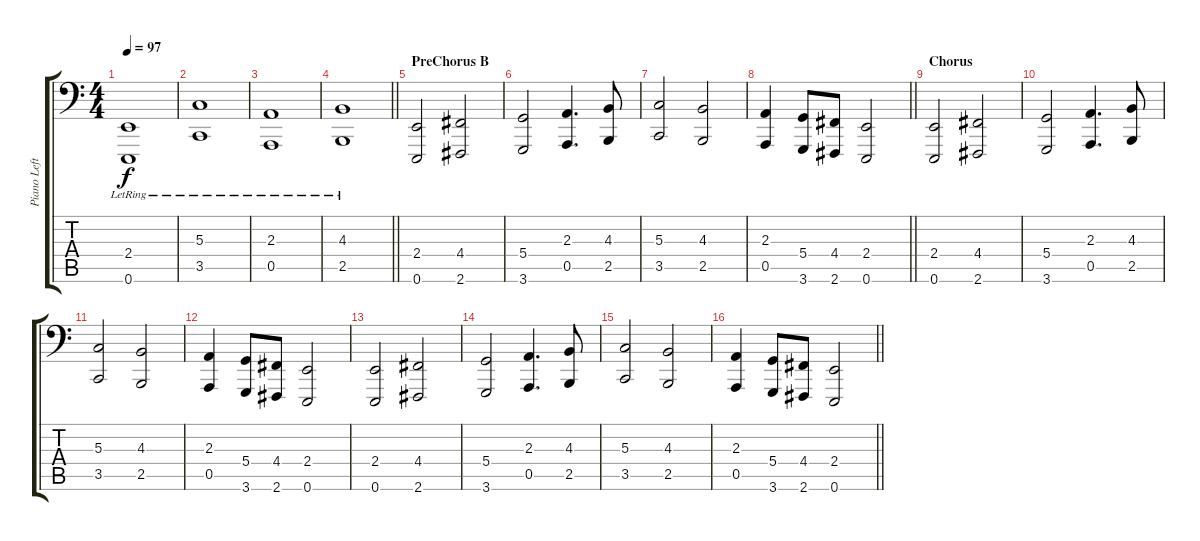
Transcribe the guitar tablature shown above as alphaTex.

\track ("Piano Left" "Piano Left") {instrument acousticgrandpiano}
\staff {score tabs}
\tuning (E3 B2 G2 D2 A1 E1) {hide}
\ts (4 4)
\tempo 97
\clef f4
\ks c
(2.4{lr} 0.6{lr}).1{dy f} |
(5.3{lr} 3.5{lr}).1 |
(2.3{lr} 0.5{lr}).1 |
\barLineRight lightlight
(4.3{lr} 2.5{lr}).1 |
\section ("" "PreChorus B")
(2.4 0.6).2 (4.4 2.6).2 |
(5.4 3.6).2 (2.3 0.5).4{d} (4.3 2.5).8 |
(5.3 3.5).2 (4.3 2.5).2 |
\barLineRight lightlight
(2.3 0.5).4 (5.4 3.6).8 (4.4 2.6).8 (2.4 0.6).2 |
\section ("" "Chorus")
(2.4 0.6).2 (4.4 2.6).2 |
(5.4 3.6).2 (2.3 0.5).4{d} (4.3 2.5).8 |
(5.3 3.5).2 (4.3 2.5).2 |
(2.3 0.5).4 (5.4 3.6).8 (4.4 2.6).8 (2.4 0.6).2 |
(2.4 0.6).2 (4.4 2.6).2 |
(5.4 3.6).2 (2.3 0.5).4{d} (4.3 2.5).8 |
(5.3 3.5).2 (4.3 2.5).2 |
\barLineRight lightlight
(2.3 0.5).4 (5.4 3.6).8 (4.4 2.6).8 (2.4 0.6).2
